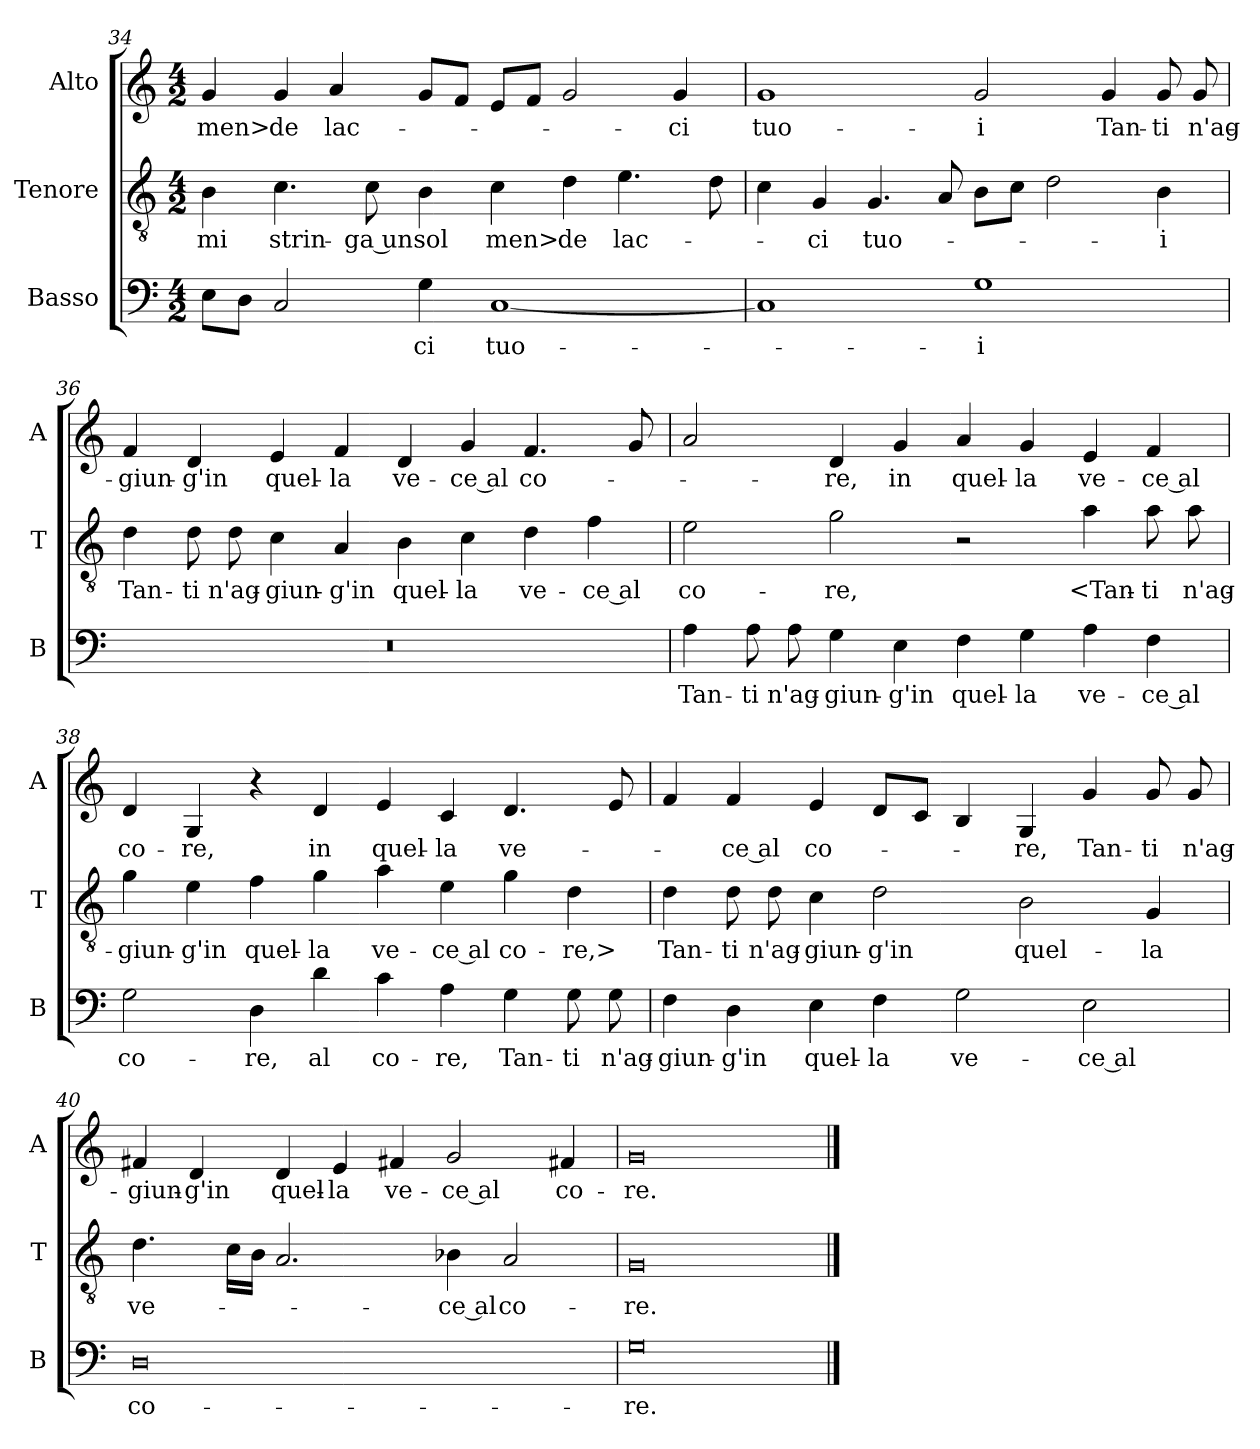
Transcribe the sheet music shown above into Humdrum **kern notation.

**kern	**text	**kern	**text	**kern	**text
*part3	*part3	*part2	*part2	*part1	*part1
*staff3	*staff3	*staff2	*staff2	*staff1	*staff1
*I"Basso	*	*I"Tenore	*	*I"Alto	*
*I'B	*	*I'T	*	*I'A	*
*clefF4	*	*clefGv2	*	*clefG2	*
*k[]	*	*k[]	*	*k[]	*
*M4/2	*	*M4/2	*	*M4/2	*
=34	=34	=34	=34	=34	=34
8EL	.	4B	mi	4g	men>
8DJ	.	.	.	.	.
2C	.	4.c	strin-	4g	de
.	.	.	.	4a	lac-
.	.	8c	-ga un	.	.
4G	-ci	4B	sol	8gL	.
.	.	.	.	8fJ	.
[1C	tuo-	4c	men>	8eL	.
.	.	.	.	8fJ	.
.	.	4d	de	2g	.
.	.	4.e	lac-	.	.
.	.	.	.	4g	-ci
.	.	8d	.	.	.
=35	=35	=35	=35	=35	=35
1C]	.	4c	.	1g	tuo-
.	.	4G	-ci	.	.
.	.	4.G	tuo-	.	.
.	.	8A	.	.	.
1G	-i	8BL	.	2g	-i
.	.	8cJ	.	.	.
.	.	2d	.	.	.
.	.	.	.	4g	Tan-
.	.	4B	-i	8g	-ti
.	.	.	.	8g	n'ag-
=36	=36	=36	=36	=36	=36
0r	.	4d	Tan-	4f	-giun-
.	.	8d	-ti	4d	-g'in
.	.	8d	n'ag-	.	.
.	.	4c	-giun-	4e	quel-
.	.	4A	-g'in	4f	-la
.	.	4B	quel-	4d	ve-
.	.	4c	-la	4g	-ce al
.	.	4d	ve-	4.f	co-
.	.	4f	-ce al	.	.
.	.	.	.	8g	.
=37	=37	=37	=37	=37	=37
4A	Tan-	2e	co-	2a	.
8A	-ti	.	.	.	.
8A	n'ag-	.	.	.	.
4G	-giun-	2g	-re,	4d	-re,
4E	-g'in	.	.	4g	in
4F	quel-	2r	.	4a	quel-
4G	-la	.	.	4g	-la
4A	ve-	4a	<Tan-	4e	ve-
4F	-ce al	8a	-ti	4f	-ce al
.	.	8a	n'ag-	.	.
=38	=38	=38	=38	=38	=38
2G	co-	4g	-giun-	4d	co-
.	.	4e	-g'in	4G	-re,
4D	-re,	4f	quel-	4r	.
4d	al	4g	-la	4d	in
4c	co-	4a	ve-	4e	quel-
4A	-re,	4e	-ce al	4c	-la
4G	Tan-	4g	co-	4.d	ve-
8G	-ti	4d	-re,>	.	.
8G	n'ag-	.	.	8e	.
=39	=39	=39	=39	=39	=39
4F	-giun-	4d	Tan-	4f	.
4D	-g'in	8d	-ti	4f	-ce al
.	.	8d	n'ag-	.	.
4E	quel-	4c	-giun-	4e	co-
4F	-la	2d	-g'in	8dL	.
.	.	.	.	8cJ	.
2G	ve-	.	.	4B	.
.	.	2B	quel-	4G	-re,
2E	-ce al	.	.	4g	Tan-
.	.	4G	-la	8g	-ti
.	.	.	.	8g	n'ag-
=40	=40	=40	=40	=40	=40
0D	co-	4.d	ve-	4f#X	-giun-
.	.	.	.	4d	-g'in
.	.	16cLL	.	.	.
.	.	16BJJ	.	.	.
.	.	2.A	.	4d	quel-
.	.	.	.	4e	-la
.	.	.	.	4f#X	ve-
.	.	4B-X	-ce al	2g	-ce al
.	.	2A	co-	.	.
.	.	.	.	4f#X	co-
=41	=41	=41	=41	=41	=41
0G	-re.	0G	-re.	0g	-re.
==	==	==	==	==	==
*-	*-	*-	*-	*-	*-
